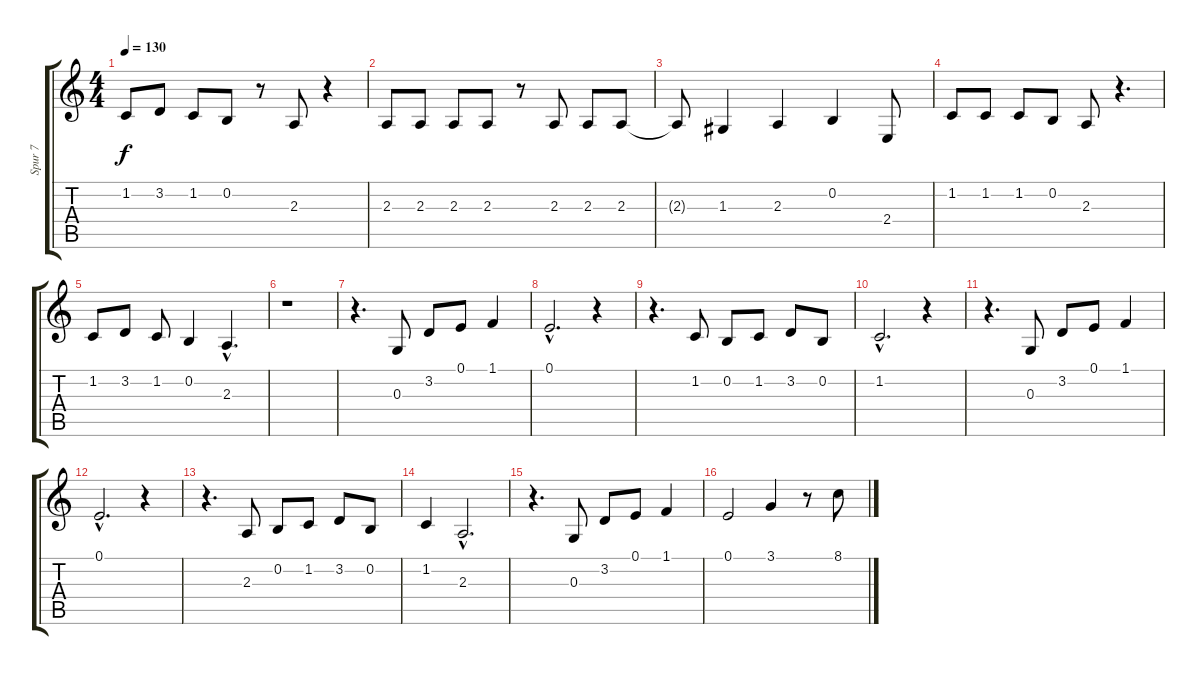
\track ("Spur 7" "Spur 7") {instrument acousticgrandpiano}
\staff {score tabs}
\tuning (E4 B3 G3 D3 A2 E2) {hide}
\ts (4 4)
\tempo 130
\clef g2
\ks c
1.2.8{dy f} 3.2.8 1.2.8 0.2.8 r.8 2.3.8 r.4 |
2.3.8 2.3.8 2.3.8 2.3.8 r.8 2.3.8 2.3.8 2.3.8 |
2.3{t}.8 1.3.4 2.3.4 0.2.4 2.4.8 |
1.2.8 1.2.8 1.2.8 0.2.8 2.3.8 r.4{d} |
1.2.8 3.2.8 1.2.8 0.2.4 2.3{hac}.4{d} |
r.1 |
r.4{d} 0.3.8 3.2.8 0.1.8 1.1.4 |
0.1{hac}.2{d} r.4 |
r.4{d} 1.2.8 0.2.8 1.2.8 3.2.8 0.2.8 |
1.2{hac}.2{d} r.4 |
r.4{d} 0.3.8 3.2.8 0.1.8 1.1.4 |
0.1{hac}.2{d} r.4 |
r.4{d} 2.3.8 0.2.8 1.2.8 3.2.8 0.2.8 |
1.2.4 2.3{hac}.2{d} |
r.4{d} 0.3.8 3.2.8 0.1.8 1.1.4 |
0.1.2 3.1.4 r.8 8.1.8
